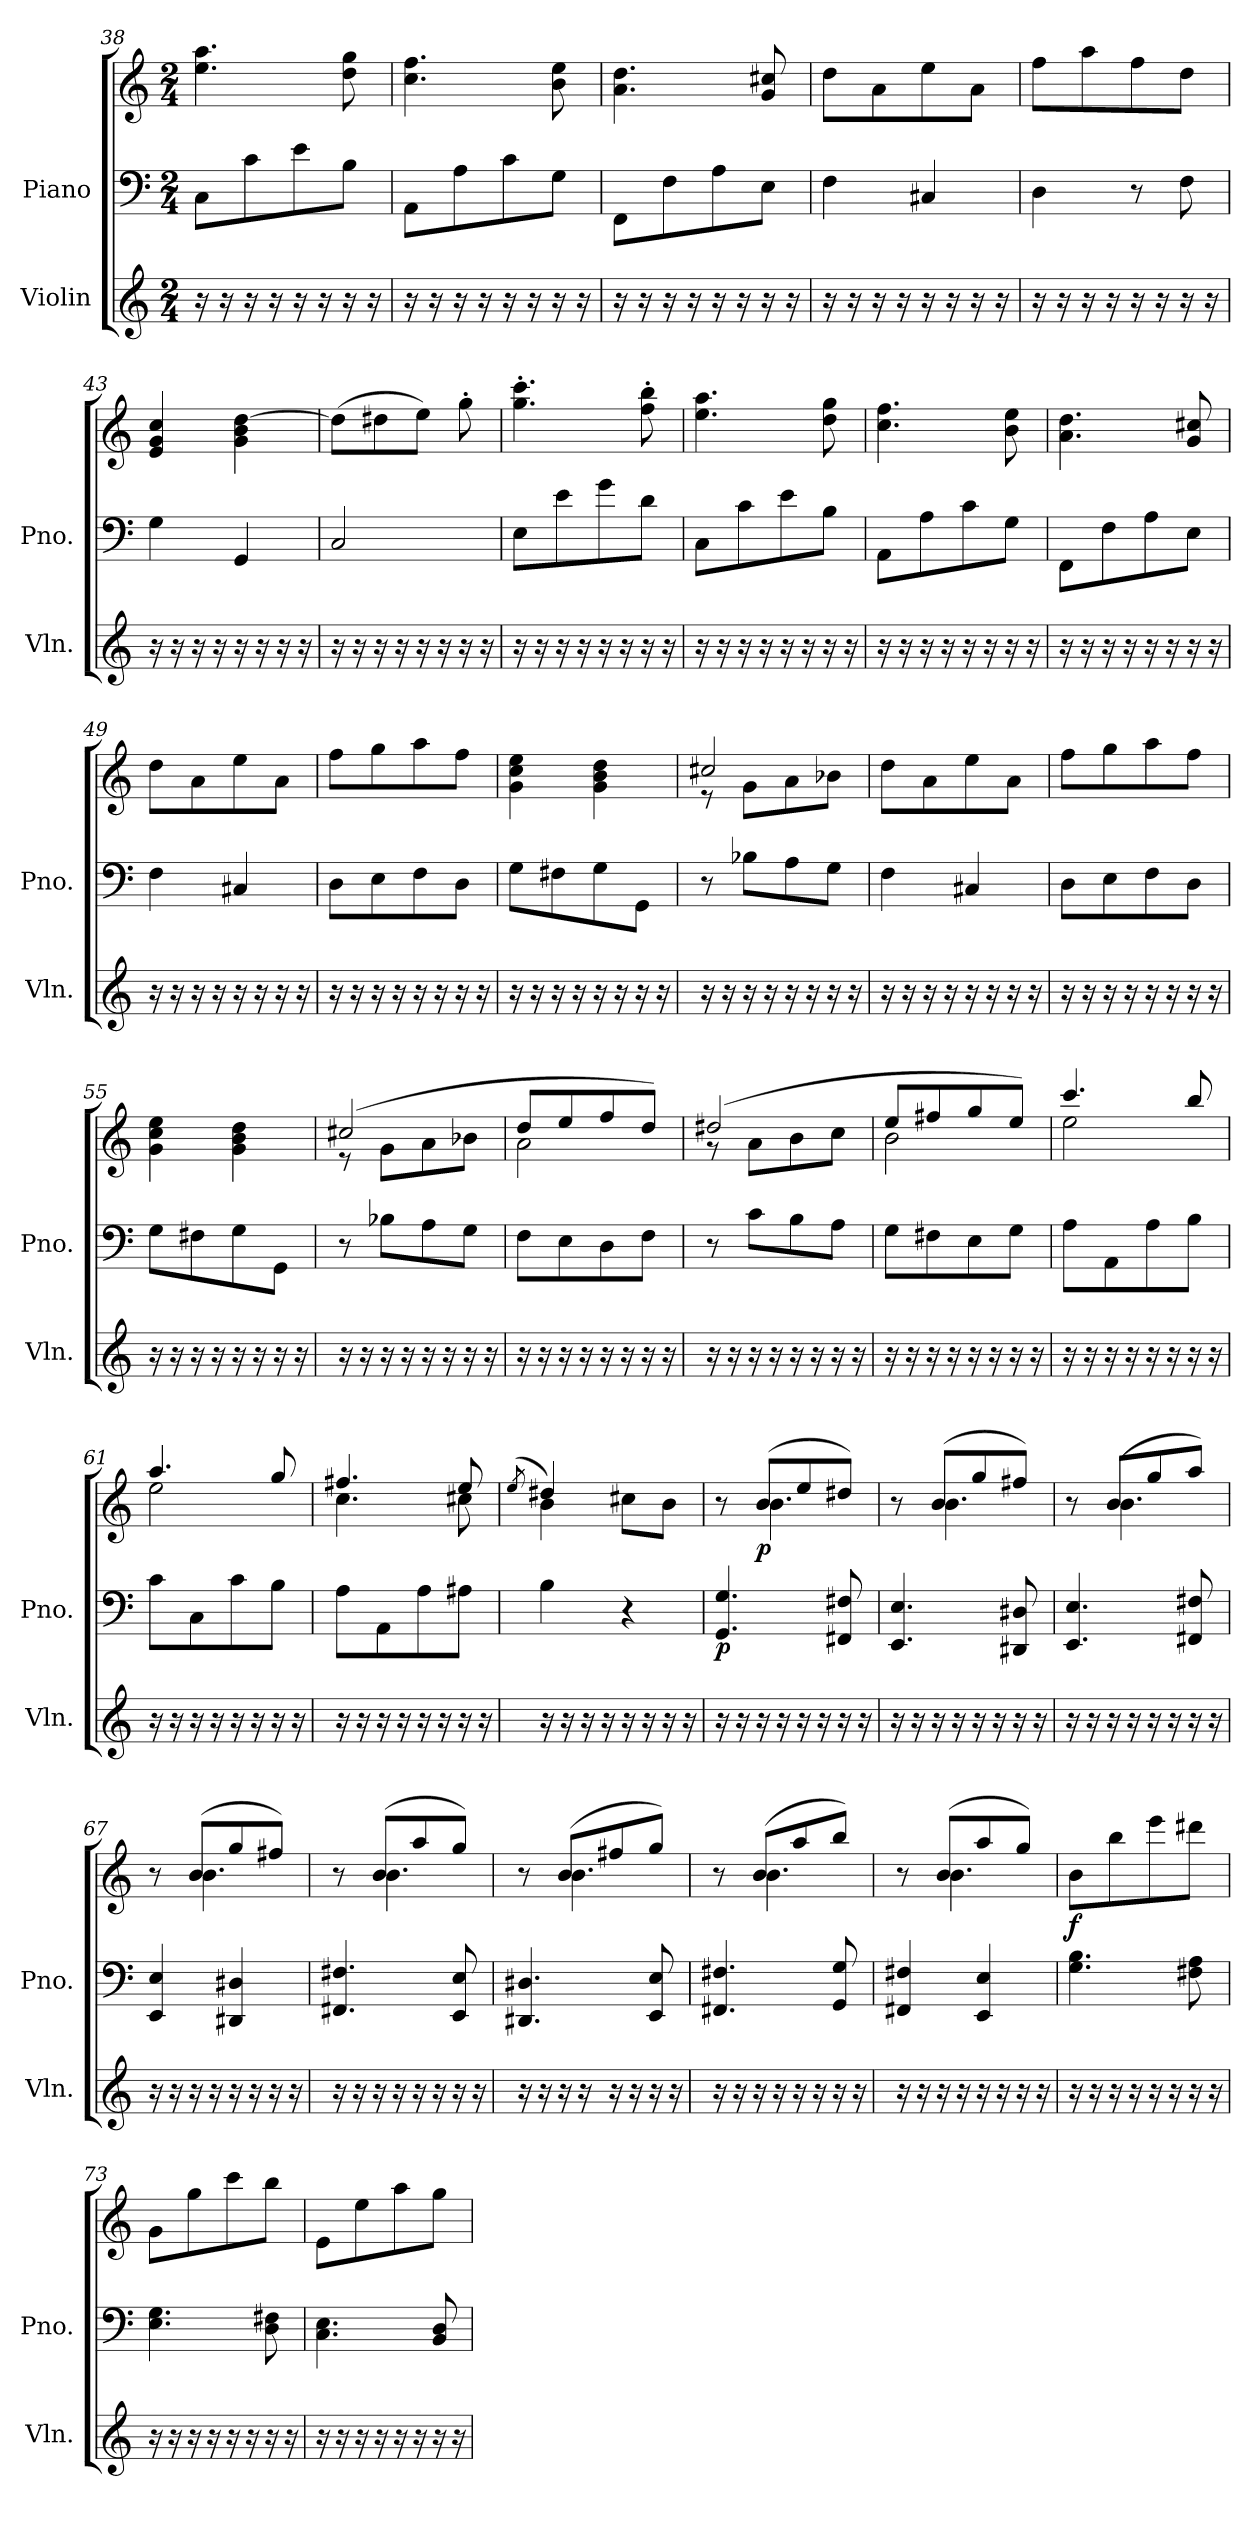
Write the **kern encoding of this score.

**kern	**kern	**kern	**dynam
*part2	*part1	*part1	*part1
*staff3	*staff2	*staff1	*staff1/2
*I"Violin	*I"Piano	*	*
*I'Vln.	*I'Pno.	*	*
*clefG2	*clefF4	*clefG2	*
*k[]	*k[]	*k[]	*
*M2/4	*M2/4	*M2/4	*
=38	=38	=38	=38
16r	8C\L	4.ee\ 4.aa\	.
16r	.	.	.
16r	8c\	.	.
16r	.	.	.
16r	8e\	.	.
16r	.	.	.
16r	8B\J	8dd\ 8gg\	.
16r	.	.	.
=39	=39	=39	=39
16r	8AA\L	4.cc\ 4.ff\	.
16r	.	.	.
16r	8A\	.	.
16r	.	.	.
16r	8c\	.	.
16r	.	.	.
16r	8G\J	8b\ 8ee\	.
16r	.	.	.
=40	=40	=40	=40
16r	8FF\L	4.a\ 4.dd\	.
16r	.	.	.
16r	8F\	.	.
16r	.	.	.
16r	8A\	.	.
16r	.	.	.
16r	8E\J	8g/ 8cc#X/	.
16r	.	.	.
=41	=41	=41	=41
16r	4F\	8dd\L	.
16r	.	.	.
16r	.	8a\	.
16r	.	.	.
16r	4C#X/	8ee\	.
16r	.	.	.
16r	.	8a\J	.
16r	.	.	.
=42	=42	=42	=42
16r	4D\	8ff\L	.
16r	.	.	.
16r	.	8aa\	.
16r	.	.	.
16r	8r	8ff\	.
16r	.	.	.
16r	8F\	8dd\J	.
16r	.	.	.
!!LO:PB:g=z
=43	=43	=43	=43
16r	4G\	4e/ 4g/ 4cc/	.
16r	.	.	.
16r	.	.	.
16r	.	.	.
16r	4GG/	4g\ 4b\ [4dd\	.
16r	.	.	.
16r	.	.	.
16r	.	.	.
=44	=44	=44	=44
16r	2C/	(>8dd\L]	.
16r	.	.	.
16r	.	8dd#X\	.
16r	.	.	.
16r	.	8ee\J)	.
16r	.	.	.
16r	.	8gg'\	.
16r	.	.	.
=45	=45	=45	=45
16r	8E\L	4.gg\' 4.ccc\'	.
16r	.	.	.
16r	8e\	.	.
16r	.	.	.
16r	8g\	.	.
16r	.	.	.
16r	8d\J	8ff\' 8bb\'	.
16r	.	.	.
=46	=46	=46	=46
16r	8C\L	4.ee\ 4.aa\	.
16r	.	.	.
16r	8c\	.	.
16r	.	.	.
16r	8e\	.	.
16r	.	.	.
16r	8B\J	8dd\ 8gg\	.
16r	.	.	.
=47	=47	=47	=47
16r	8AA\L	4.cc\ 4.ff\	.
16r	.	.	.
16r	8A\	.	.
16r	.	.	.
16r	8c\	.	.
16r	.	.	.
16r	8G\J	8b\ 8ee\	.
16r	.	.	.
=48	=48	=48	=48
16r	8FF\L	4.a\ 4.dd\	.
16r	.	.	.
16r	8F\	.	.
16r	.	.	.
16r	8A\	.	.
16r	.	.	.
16r	8E\J	8g/ 8cc#X/	.
16r	.	.	.
=49	=49	=49	=49
16r	4F\	8dd\L	.
16r	.	.	.
16r	.	8a\	.
16r	.	.	.
16r	4C#X/	8ee\	.
16r	.	.	.
16r	.	8a\J	.
16r	.	.	.
!!LO:LB:g=z
=50	=50	=50	=50
16r	8D\L	8ff\L	.
16r	.	.	.
16r	8E\	8gg\	.
16r	.	.	.
16r	8F\	8aa\	.
16r	.	.	.
16r	8D\J	8ff\J	.
16r	.	.	.
=51	=51	=51	=51
16r	8G\L	4g\ 4cc\ 4ee\	.
16r	.	.	.
16r	8F#X\	.	.
16r	.	.	.
16r	8G\	4g\ 4b\ 4dd\	.
16r	.	.	.
16r	8GG\J	.	.
16r	.	.	.
=52	=52	=52	=52
*	*	*^	*
16r	8r	2cc#X/	8r	.
16r	.	.	.	.
16r	8B-X\L	.	8g\L	.
16r	.	.	.	.
16r	8A\	.	8a\	.
16r	.	.	.	.
16r	8G\J	.	8b-X\J	.
16r	.	.	.	.
*	*	*v	*v	*
=53	=53	=53	=53
16r	4F\	8dd\L	.
16r	.	.	.
16r	.	8a\	.
16r	.	.	.
16r	4C#X/	8ee\	.
16r	.	.	.
16r	.	8a\J	.
16r	.	.	.
=54	=54	=54	=54
16r	8D\L	8ff\L	.
16r	.	.	.
16r	8E\	8gg\	.
16r	.	.	.
16r	8F\	8aa\	.
16r	.	.	.
16r	8D\J	8ff\J	.
16r	.	.	.
=55	=55	=55	=55
16r	8G\L	4g\ 4cc\ 4ee\	.
16r	.	.	.
16r	8F#X\	.	.
16r	.	.	.
16r	8G\	4g\ 4b\ 4dd\	.
16r	.	.	.
16r	8GG\J	.	.
16r	.	.	.
=56	=56	=56	=56
*	*	*^	*
16r	8r	(>2cc#X/	8r	.
16r	.	.	.	.
16r	8B-X\L	.	8g\L	.
16r	.	.	.	.
16r	8A\	.	8a\	.
16r	.	.	.	.
16r	8G\J	.	8b-X\J	.
16r	.	.	.	.
!!LO:LB:g=z	!!
=57	=57	=57	=57	=57
16r	8F\L	8dd/L	2a\	.
16r	.	.	.	.
16r	8E\	8ee/	.	.
16r	.	.	.	.
16r	8D\	8ff/	.	.
16r	.	.	.	.
16r	8F\J	8dd/J)	.	.
16r	.	.	.	.
=58	=58	=58	=58	=58
16r	8r	(>2dd#X/	8r	.
16r	.	.	.	.
16r	8c\L	.	8a\L	.
16r	.	.	.	.
16r	8B\	.	8b\	.
16r	.	.	.	.
16r	8A\J	.	8cc\J	.
16r	.	.	.	.
=59	=59	=59	=59	=59
16r	8G\L	8ee/L	2b\	.
16r	.	.	.	.
16r	8F#X\	8ff#X/	.	.
16r	.	.	.	.
16r	8E\	8gg/	.	.
16r	.	.	.	.
16r	8G\J	8ee/J)	.	.
16r	.	.	.	.
=60	=60	=60	=60	=60
16r	8A\L	4.ccc/	2ee\	.
16r	.	.	.	.
16r	8AA\	.	.	.
16r	.	.	.	.
16r	8A\	.	.	.
16r	.	.	.	.
16r	8B\J	8bb/	.	.
16r	.	.	.	.
=61	=61	=61	=61	=61
16r	8c\L	4.aa/	2ee\	.
16r	.	.	.	.
16r	8C\	.	.	.
16r	.	.	.	.
16r	8c\	.	.	.
16r	.	.	.	.
16r	8B\J	8gg/	.	.
16r	.	.	.	.
=62	=62	=62	=62	=62
16r	8A\L	4.ff#X/	4.cc\	.
16r	.	.	.	.
16r	8AA\	.	.	.
16r	.	.	.	.
16r	8A\	.	.	.
16r	.	.	.	.
16r	8A#X\J	8ee/	8cc#X\	.
16r	.	.	.	.
!!LO:LB:g=z	!!
=63	=63	=63	=63	=63
.	.	(>8qee/	.	.
16r	4B\	4dd#X/)	4b\	.
16r	.	.	.	.
16r	.	.	.	.
16r	.	.	.	.
16r	4r	8cc#X\L	4ryy	.
16r	.	.	.	.
16r	.	8b\J	.	.
16r	.	.	.	.
=64	=64	=64	=64	=64
!	!	!	!	!LO:DY:b=2
16r	4.GG/ 4.G/	8r	8ryy	p
16r	.	.	.	.
!	!	!	!	!LO:DY:b
16r	.	(>8b/L	4.b\	p
16r	.	.	.	.
16r	.	8ee/	.	.
16r	.	.	.	.
16r	8FF#X/ 8F#X/	8dd#X/J)	.	.
16r	.	.	.	.
=65	=65	=65	=65	=65
16r	4.EE/ 4.E/	8r	8ryy	.
16r	.	.	.	.
16r	.	(>8b/L	4.b\	.
16r	.	.	.	.
16r	.	8gg/	.	.
16r	.	.	.	.
16r	8DD#X/ 8D#X/	8ff#X/J)	.	.
16r	.	.	.	.
=66	=66	=66	=66	=66
16r	4.EE/ 4.E/	8r	8ryy	.
16r	.	.	.	.
16r	.	(>8b/L	4.b\	.
16r	.	.	.	.
16r	.	8gg/	.	.
16r	.	.	.	.
16r	8FF#X/ 8F#X/	8aa/J)	.	.
16r	.	.	.	.
=67	=67	=67	=67	=67
16r	4EE/ 4E/	8r	8ryy	.
16r	.	.	.	.
16r	.	(>8b/L	4.b\	.
16r	.	.	.	.
16r	4DD#X/ 4D#X/	8gg/	.	.
16r	.	.	.	.
16r	.	8ff#X/J)	.	.
16r	.	.	.	.
=68	=68	=68	=68	=68
16r	4.FF#X/ 4.F#X/	8r	8ryy	.
16r	.	.	.	.
16r	.	(>8b/L	4.b\	.
16r	.	.	.	.
16r	.	8aa/	.	.
16r	.	.	.	.
16r	8EE/ 8E/	8gg/J)	.	.
16r	.	.	.	.
!!LO:PB:g=z	!!
=69	=69	=69	=69	=69
16r	4.DD#X/ 4.D#X/	8r	8ryy	.
16r	.	.	.	.
16r	.	(>8b/L	4.b\	.
16r	.	.	.	.
16r	.	8ff#X/	.	.
16r	.	.	.	.
16r	8EE/ 8E/	8gg/J)	.	.
16r	.	.	.	.
=70	=70	=70	=70	=70
16r	4.FF#X/ 4.F#X/	8r	8ryy	.
16r	.	.	.	.
16r	.	(>8b/L	4.b\	.
16r	.	.	.	.
16r	.	8aa/	.	.
16r	.	.	.	.
16r	8GG/ 8G/	8bb/J)	.	.
16r	.	.	.	.
=71	=71	=71	=71	=71
16r	4FF#X/ 4F#X/	8r	8ryy	.
16r	.	.	.	.
16r	.	(>8b/L	4.b\	.
16r	.	.	.	.
16r	4EE/ 4E/	8aa/	.	.
16r	.	.	.	.
16r	.	8gg/J)	.	.
16r	.	.	.	.
*	*	*v	*v	*
=72	=72	=72	=72
!	!	!	!LO:DY:b
16r	4.G\ 4.B\	8b\L	f
16r	.	.	.
16r	.	8bb\	.
16r	.	.	.
16r	.	8eee\	.
16r	.	.	.
16r	8F#X\ 8A\	8ddd#X\J	.
16r	.	.	.
=73	=73	=73	=73
16r	4.E\ 4.G\	8g\L	.
16r	.	.	.
16r	.	8gg\	.
16r	.	.	.
16r	.	8ccc\	.
16r	.	.	.
16r	8D\ 8F#X\	8bb\J	.
16r	.	.	.
=74	=74	=74	=74
16r	4.C\ 4.E\	8e\L	.
16r	.	.	.
16r	.	8ee\	.
16r	.	.	.
16r	.	8aa\	.
16r	.	.	.
16r	8BB/ 8D/	8gg\J	.
16r	.	.	.
=	=	=	=
*-	*-	*-	*-
